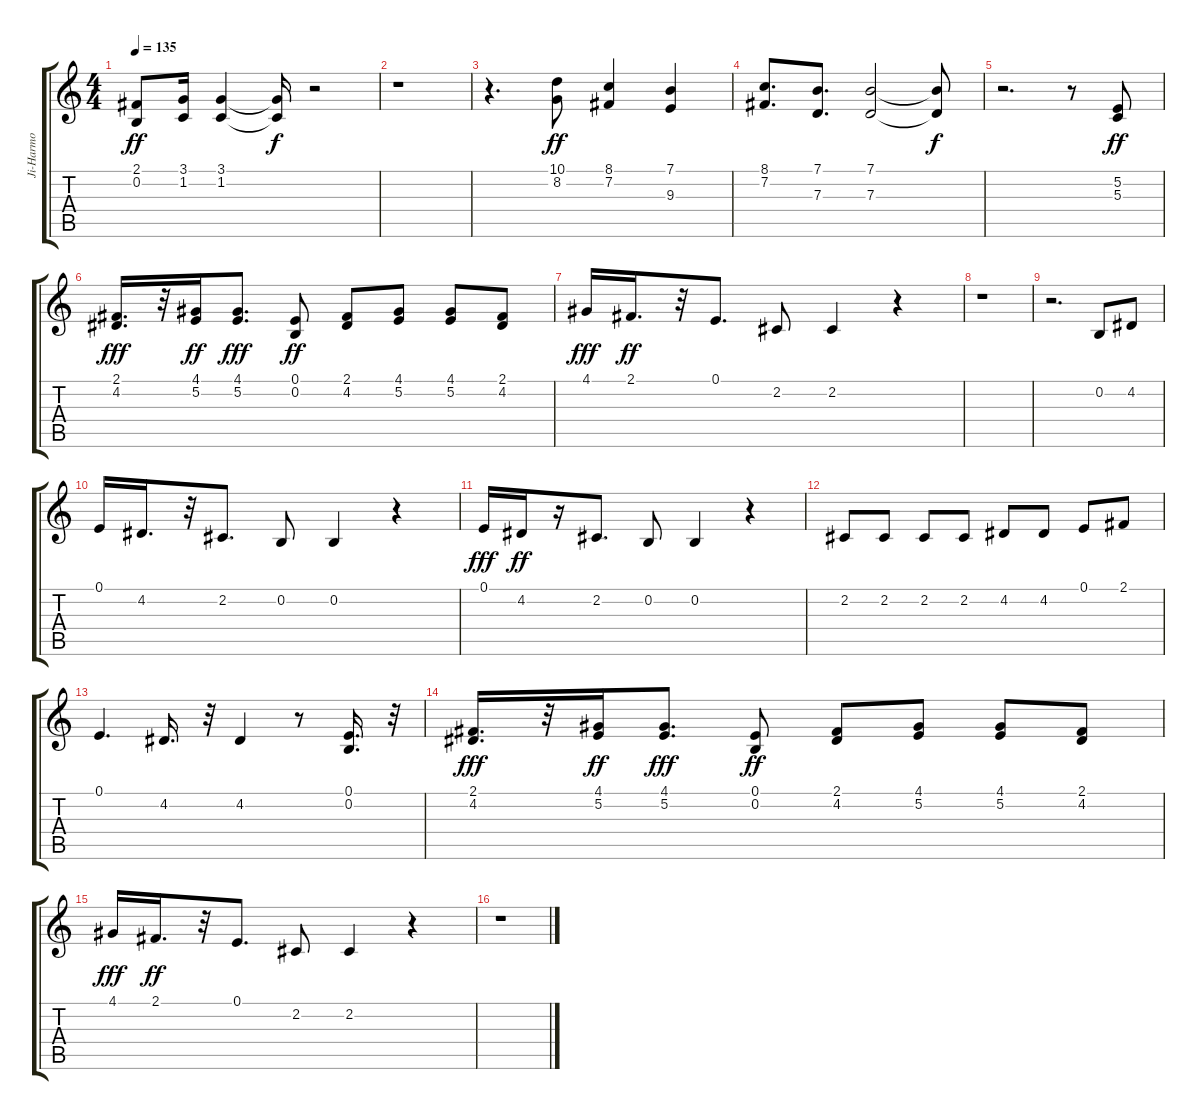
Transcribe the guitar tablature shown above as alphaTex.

\track ("Ji-Harmo                            " "Ji-Harmo  ") {instrument vibraphone}
\staff {score tabs}
\tuning (E4 B3 G3 D3 A2 E2) {hide}
\ts (4 4)
\tempo 135
\clef g2
\ks c
(2.1 0.2).8{dy ff} (3.1 1.2).16 (3.1 1.2).4 (3.1{t} 1.2{t}).16{dy f} r.2 |
r.1 |
r.4{d} (10.1 8.2).8{dy ff} (8.1 7.2).4 (7.1 9.3).4 |
(8.1 7.2).8{d} (7.1 7.3).8{d} (7.1 7.3).2 (7.1{t} 7.3{t}).8{dy f} |
r.2{d} r.8 (5.2 5.3).8{dy ff} |
(2.1 4.2).16{d dy fff} r.32 (4.1 5.2).16{dy ff} (4.1 5.2).8{d dy fff} (0.1 0.2).8{dy ff} (2.1 4.2).8 (4.1 5.2).8 (4.1 5.2).8 (2.1 4.2).8 |
4.1.16{dy fff} 2.1.16{d dy ff} r.32 0.1.8{d} 2.2.8 2.2.4 r.4 |
r.1 |
r.2{d} 0.2.8 4.2.8 |
0.1.16 4.2.16{d} r.32 2.2.8{d} 0.2.8 0.2.4 r.4 |
0.1.16{dy fff} 4.2.16{dy ff} r.16 2.2.8{d} 0.2.8 0.2.4 r.4 |
2.2.8 2.2.8 2.2.8 2.2.8 4.2.8 4.2.8 0.1.8 2.1.8 |
0.1.4{d} 4.2.16{d} r.32 4.2.4 r.8 (0.1 0.2).16{d} r.32 |
(2.1 4.2).16{d dy fff} r.32 (4.1 5.2).16{dy ff} (4.1 5.2).8{d dy fff} (0.1 0.2).8{dy ff} (2.1 4.2).8 (4.1 5.2).8 (4.1 5.2).8 (2.1 4.2).8 |
4.1.16{dy fff} 2.1.16{d dy ff} r.32 0.1.8{d} 2.2.8 2.2.4 r.4 |
r.1
